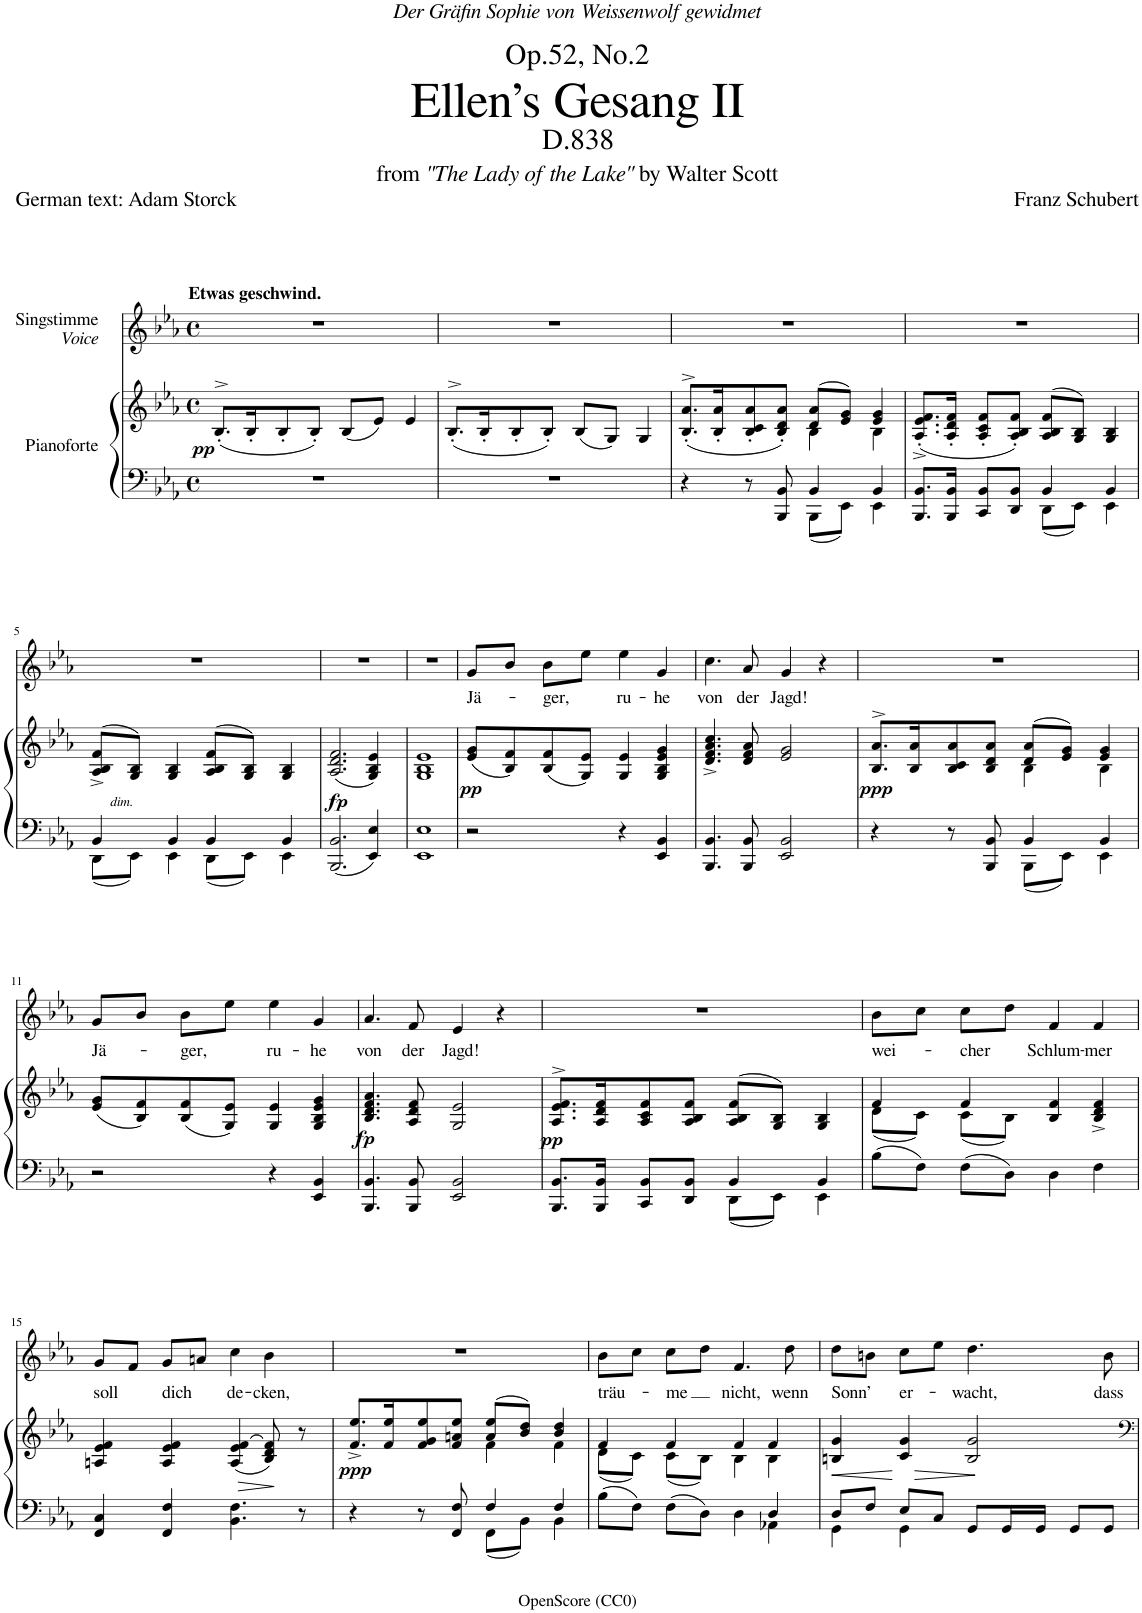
**kern	**kern	**dynam	**kern	**text
*part2	*part2	*part2	*part1	*part1
*staff3	*staff2	*staff2/3	*staff1	*staff1
*I"Pianoforte	*	*	*I"Singstimme Voice	*
*I'Pno	*	*	*	*
*clefF4	*clefG2	*	*clefG2	*
*k[b-e-a-]	*k[b-e-a-]	*	*k[b-e-a-]	*
*M4/4	*M4/4	*	*M4/4	*
*met(c)	*met(c)	*	*met(c)	*
=1	=1	=1	=1	=1
!	!	!	!LO:TX:a:B:t=Etwas geschwind.	!
!	!	!LO:DY:b	!	!
1r	(8.B-'^>/L	pp	1r	.
.	16B-'/K	.	.	.
.	8B-'/	.	.	.
.	8B-'/J)	.	.	.
.	(8B-/L	.	.	.
.	8e-/J)	.	.	.
.	4e-/	.	.	.
=2	=2	=2	=2	=2
1r	(8.B-'^>/L	.	1r	.
.	16B-'/K	.	.	.
.	8B-'/	.	.	.
.	8B-'/J)	.	.	.
.	(8B-/L	.	.	.
.	8G/J)	.	.	.
.	4G/	.	.	.
=3	=3	=3	=3	=3
*^	*^	*	*	*
4r	2ryy	(8.B-/'^> 8.a-/'^>L	2ryy	.	1r	.
.	.	16B-/' 16a-/'K	.	.	.	.
8r	.	8B-/' 8c/' 8a-/'	.	.	.	.
8BBB-/ 8BB-/	.	8B-/' 8d/' 8a-/'J)	.	.	.	.
4BB-/	8BBB-\L	(>8d/ 8a-/L	4B-\	.	.	.
.	8EE-\J	8e-/ 8g/J)	.	.	.	.
4BB-/	4EE-\	4e-/ 4g/	4B-\	.	.	.
*	*	*v	*v	*	*	*
=4	=4	=4	=4	=4	=4
8.BBB-/ 8.BB-/L	2ryy	(8.A-/'^ 8.e-/'^ 8.f/'^L	.	1r	.
16BBB-/ 16BB-/Jk	.	16A-/' 16d/' 16f/'Jk	.	.	.
8CC/ 8BB-/L	.	8A-/' 8c/' 8f/'L	.	.	.
8DD/ 8BB-/J	.	8A-/' 8B-/' 8f/'J)	.	.	.
4BB-/	8DD\L	(>8A-/ 8B-/ 8f/L	.	.	.
.	8EE-\J	8G/ 8B-/J)	.	.	.
4BB-/	4EE-\	4G/ 4B-/	.	.	.
!!LO:LB:g=z
=5	=5	=5	=5	=5	=5
!	!	!LO:TX:b:i:t=dim.	!	!	!
4BB-/	8DD\L	(>8A-/^< 8B-/^< 8f/^<L	.	1r	.
.	8EE-\J	8G/ 8B-/J)	.	.	.
4BB-/	4EE-\	4G/ 4B-/	.	.	.
4BB-/	8DD\L	(>8A-/ 8B-/ 8f/L	.	.	.
.	8EE-\J	8G/ 8B-/J)	.	.	.
4BB-/	4EE-\	4G/ 4B-/	.	.	.
=6	=6	=6	=6	=6	=6
!	!	!	!LO:DY:b	!	!
*v	*v	*	*	*	*
2.BBB-/ 2.BB-/	(2.A-/ 2.d/ 2.f/	fp	1r	.
4EE-/ 4E-/	4G/ 4B-/ 4e-/)	.	.	.
=7	=7	=7	=7	=7
1EE- 1E-	1G 1B- 1e-	.	1r	.
=8	=8	=8	=8	=8
!	!	!LO:DY:b	!	!LO:LY:b
2r	(8e-/ 8g/L	pp	8g/L	Jä-
.	8B-/ 8f/)	.	8b-/J	.
!	!	!	!	!LO:LY:b
.	(8B-/ 8f/	.	8b-\L	-ger,
.	8G/ 8e-/J)	.	8ee-\J	.
!	!	!	!	!LO:LY:b
4r	4G/ 4e-/	.	4ee-\	ru-
!	!	!	!	!LO:LY:b
4EE-/ 4BB-/	4G/ 4B-/ 4e-/ 4g/	.	4g/	-he
=9	=9	=9	=9	=9
!	!	!	!	!LO:LY:b
4.BBB-/ 4.BB-/	4.d/^< 4.f/^< 4.a-/^< 4.cc/^<	.	4.cc\	von
!	!	!	!	!LO:LY:b
8BBB-/ 8BB-/	8d/ 8f/ 8a-/	.	8a-/	der
!	!	!	!	!LO:LY:b
2EE-/ 2BB-/	2e-/ 2g/	.	4g/	Jagd!
.	.	.	4r	.
=10	=10	=10	=10	=10
*^	*^	*	*	*
!	!	!	!	!LO:DY:b	!	!
4r	2ryy	8.B-/^> 8.a-/^>L	2ryy	ppp	1r	.
.	.	16B-/' 16a-/'K	.	.	.	.
8r	.	8B-/' 8c/' 8a-/'	.	.	.	.
8BBB-/ 8BB-/	.	8B-/' 8d/' 8a-/'J	.	.	.	.
4BB-/	8BBB-\L	(8d/ 8a-/L	4B-\	.	.	.
.	8EE-\J	8e-/ 8g/J)	.	.	.	.
4BB-/	4EE-\	4e-/ 4g/	4B-\	.	.	.
!!LO:LB:g=z
=11	=11	=11	=11	=11	=11	=11
!	!	!	!	!	!	!LO:LY:b
*v	*v	*	*	*	*	*
*	*v	*v	*	*	*
2r	(8e-/ 8g/L	.	8g/L	Jä-
.	8B-/ 8f/)	.	8b-/J	.
!	!	!	!	!LO:LY:b
.	(8B-/ 8f/	.	8b-\L	-ger,
.	8G/ 8e-/J)	.	8ee-\J	.
!	!	!	!	!LO:LY:b
4r	4G/ 4e-/	.	4ee-\	ru-
!	!	!	!	!LO:LY:b
4EE-/ 4BB-/	4G/ 4B-/ 4e-/ 4g/	.	4g/	-he
=12	=12	=12	=12	=12
!	!	!LO:DY:b	!	!LO:LY:b
4.BBB-/ 4.BB-/	4.B-/ 4.d/ 4.f/ 4.a-/	fp	4.a-/	von
!	!	!	!	!LO:LY:b
8BBB-/ 8BB-/	8A-/ 8d/ 8f/	.	8f/	der
!	!	!	!	!LO:LY:b
2EE-/ 2BB-/	2G/ 2e-/	.	4e-/	Jagd!
.	.	.	4r	.
=13	=13	=13	=13	=13
*^	*	*	*	*
!	!	!	!LO:DY:b	!	!
8.BBB-/ 8.BB-/L	2ryy	8.A-/^> 8.e-/^> 8.f/^>L	pp	1r	.
16BBB-/' 16BB-/'Jk	.	16A-/' 16d/' 16f/'K	.	.	.
8CC/' 8BB-/'L	.	8A-/' 8c/' 8f/'	.	.	.
8DD/' 8BB-/'J	.	8A-/' 8B-/' 8f/'J	.	.	.
4BB-/	8DD\L	(>8A-/ 8B-/ 8f/L	.	.	.
.	8EE-\J	8G/ 8B-/J)	.	.	.
4BB-/	4EE-\	4G/ 4B-/	.	.	.
=14	=14	=14	=14	=14	=14
*	*	*^	*	*	*
!	!	!	!	!	!	!LO:LY:b
*v	*v	*	*	*	*	*
8B-\L	4f/	(8d\L	.	8b-\L	wei-
8F\J	.	8c\J)	.	8cc\J	.
!	!	!	!	!	!LO:LY:b
8F\L	4f/	(8c\L	.	8cc\L	-cher
8D\J	.	8B-\J)	.	8dd\J	.
!	!	!	!	!	!LO:LY:b
4D\	4B-/ 4f/	2ryy	.	4f/	Schlum-
!	!	!	!	!	!LO:LY:b
4F\	4B-/^ 4d/^ 4f/^	.	.	4f/	-mer
*	*v	*v	*	*	*
!!LO:LB:g=z
=15	=15	=15	=15	=15
!	!	!	!	!LO:LY:b
4FF/ 4C/	4An/ 4e-/ 4f/	.	8g/L	soll
.	.	.	8f/J	.
!	!	!	!	!LO:LY:b
4FF/ 4F/	4A/ 4e-/ 4f/	.	8g/L	dich
.	.	.	8an/J	.
!	!	!LO:HP:b	!	!LO:LY:b
4.BB-\ 4.F\	(<4A/ 4e-/ [4f/	>	4cc\	de-
!	!	!	!	!LO:LY:b
.	8B-/ 8d/ 8f/])	.	4b-\	-cken,
8r	8r	]	.	.
=16	=16	=16	=16	=16
*^	*^	*	*	*
!	!	!	!	!LO:DY:b	!	!
4r	2ryy	8.f/^< 8.ee-/^<L	2ryy	ppp	1r	.
.	.	16f/ 16ee-/K	.	.	.	.
8r	.	8f/ 8g/ 8ee-/	.	.	.	.
8FF/ 8F/	.	8f/ 8an/ 8ee-/J	.	.	.	.
4F/	8FF\L	(8a/ 8ee-/L	4f\	.	.	.
.	8BB-\J	8b-/ 8dd/J)	.	.	.	.
4F/	4BB-\	4b-/ 4dd/	4f\	.	.	.
=17	=17	=17	=17	=17	=17	=17
!	!	!	!	!	!	!LO:LY:b
8B-\L	2.ryy	4f/	(8d\L	.	8b-\L	träu-
8F\J	.	.	8c\J)	.	8cc\J	.
!	!	!	!	!	!	!LO:LY:b
8F\L	.	4f/	(8c\L	.	8cc\L	-me
8D\J	.	.	8B-\J)	.	8dd\J	.
!	!	!	!	!	!	!LO:LY:b
4D\	.	4f/	4B-\	.	4.f/	nicht,
4D/	4AA-X\	4f/	4B-\	.	.	.
!	!	!	!	!	!	!LO:LY:b
.	.	.	.	.	8dd\	wenn
*	*	*v	*v	*	*	*
=18	=18	=18	=18	=18	=18
!	!	!	!LO:HP:b	!	!LO:LY:b
8D/L	4GG\	4Bn/ 4g/	<	8dd\L	Sonn’
8F/J	.	.	.	8bn\J	.
!	!	!	!LO:HP:n=1:b	!	!LO:LY:b
8E-/L	4GG\	4c/ 4g/	[ >	8cc\L	er-
8C/J	.	.	.	8ee-\J	.
!	!	!	!	!	!LO:LY:b
8GG/L	2ryy	2B/ 2g/	]	4.dd\	-wacht,
16GG/L	.	.	.	.	.
16GG/JJ	.	.	.	.	.
8GG/L	.	.	.	.	.
!	!	!	!	!	!LO:LY:b
8GG/J	.	.	.	8b\	dass
*v	*v	*	*	*	*
=	=	=	=	=
*-	*-	*-	*-	*-
